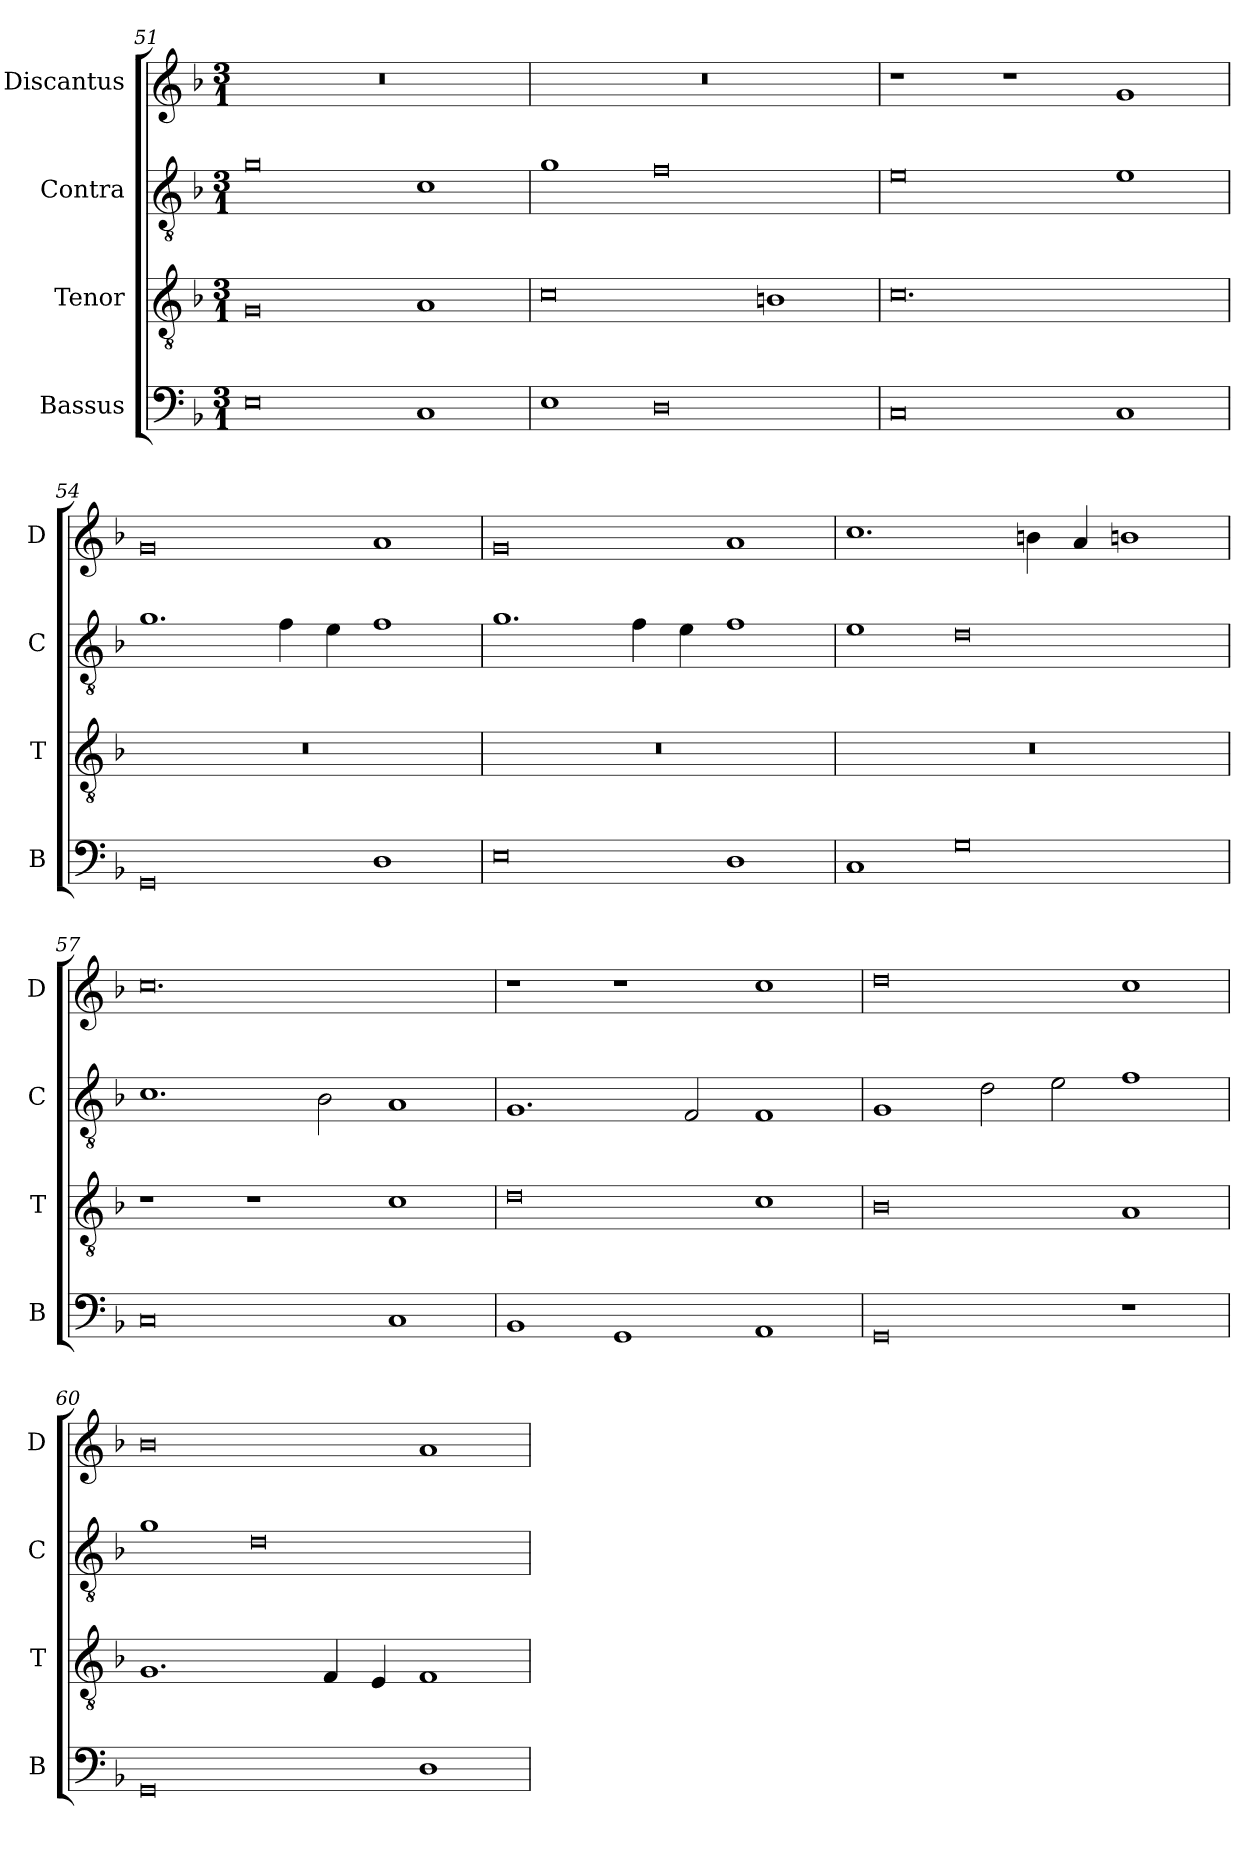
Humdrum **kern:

**kern	**kern	**kern	**kern
*part4	*part3	*part2	*part1
*staff4	*staff3	*staff2	*staff1
*I"Bassus	*I"Tenor	*I"Contra	*I"Discantus
*I'B	*I'T	*I'C	*I'D
*clefF4	*clefGv2	*clefGv2	*clefG2
*k[b-]	*k[b-]	*k[b-]	*k[b-]
*M3/1	*M3/1	*M3/1	*M3/1
=51	=51	=51	=51
0E	0G	0g	0.r
1C	1A	1c	.
=52	=52	=52	=52
1E	0c	1g	0.r
0D	.	0f	.
.	1Bn	.	.
=53	=53	=53	=53
0C	0.c	0e	1r
.	.	.	1r
1C	.	1e	1g
=54	=54	=54	=54
0GG	0.r	1.g	0g
.	.	4f	.
.	.	4e	.
1D	.	1f	1a
=55	=55	=55	=55
0E	0.r	1.g	0g
.	.	4f	.
.	.	4e	.
1D	.	1f	1a
=56	=56	=56	=56
1C	0.r	1e	1.cc
0G	.	0d	.
.	.	.	4bn
.	.	.	4a
.	.	.	1bn
=57	=57	=57	=57
0C	1r	1.c	0.cc
.	1r	.	.
.	.	2B-	.
1C	1c	1A	.
=58	=58	=58	=58
1BB-	0d	1.G	1r
1GG	.	.	1r
.	.	2F	.
1AA	1c	1F	1cc
=59	=59	=59	=59
0GG	0B-	1G	0dd
.	.	2d	.
.	.	2e	.
1r	1A	1f	1cc
=60	=60	=60	=60
0GG	1.G	1g	0b-
.	.	0d	.
.	4F	.	.
.	4E	.	.
1D	1F	.	1a
=	=	=	=
*-	*-	*-	*-
